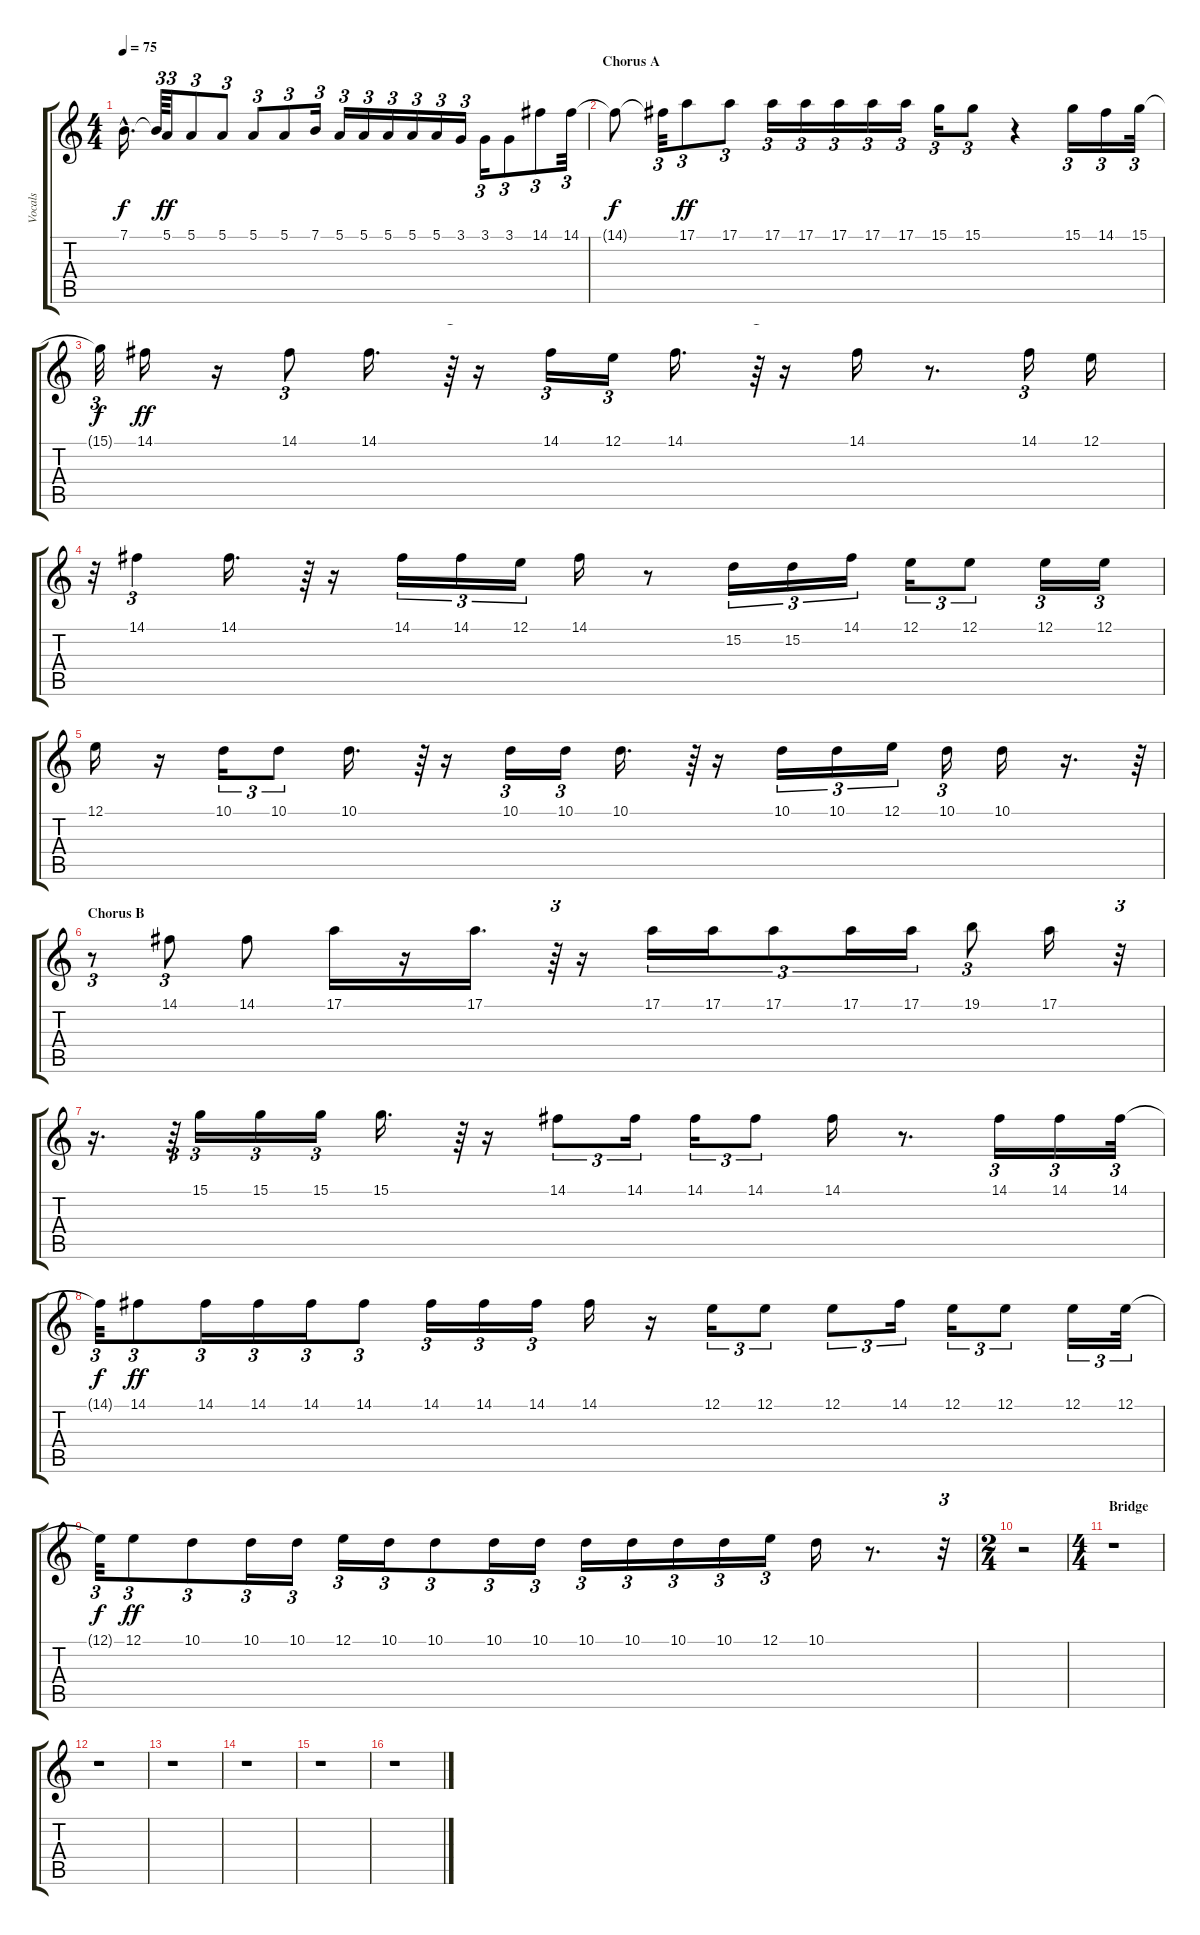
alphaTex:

\track ("Vocals" "Vocals") {instrument vibraphone}
\staff {score tabs}
\tuning (E4 B3 G3 D3 A2 E2) {hide}
\ts (4 4)
\tempo 75
\clef g2
\ks c
7.1{hac t}.16{d dy f} 7.1{t}.64{tu (3 2)} 5.1.16{tu (3 2) dy ff} 5.1.8{tu (3 2)} 5.1.8{tu (3 2)} 5.1.8{tu (3 2)} 5.1.8{tu (3 2)} 7.1.16{tu (3 2)} 5.1.16{tu (3 2)} 5.1.16{tu (3 2)} 5.1.16{tu (3 2)} 5.1.16{tu (3 2)} 5.1.16{tu (3 2)} 3.1.16{tu (3 2)} 3.1.16{tu (3 2)} 3.1.8{tu (3 2)} 14.1.8{tu (3 2)} 14.1.32{tu (3 2)} |
\section ("" "Chorus A")
14.1{t}.8{dy f} 14.1{t}.32{tu (3 2)} 17.1.8{tu (3 2) dy ff} 17.1.8{tu (3 2)} 17.1.16{tu (3 2)} 17.1.16{tu (3 2)} 17.1.16{tu (3 2)} 17.1.16{tu (3 2)} 17.1.16{tu (3 2)} 15.1.16{tu (3 2)} 15.1.8{tu (3 2)} r.4 15.1.16{tu (3 2)} 14.1.16{tu (3 2)} 15.1.32{tu (3 2)} |
15.1{t}.32{tu (3 2) dy f} 14.1.16{dy ff} r.16 14.1.8{tu (3 2)} 14.1.16{d} r.64{tu (3 2)} r.16 14.1.16{tu (3 2)} 12.1.16{tu (3 2)} 14.1.16{d} r.64{tu (3 2)} r.16 14.1.16 r.8{d} 14.1.16{tu (3 2)} 12.1.16 |
r.32{tu (3 2)} 14.1.4{tu (3 2)} 14.1.16{d} r.64{tu (3 2)} r.16 14.1.16{tu (3 2)} 14.1.16{tu (3 2)} 12.1.16{tu (3 2)} 14.1.16 r.8 15.2.16{tu (3 2)} 15.2.16{tu (3 2)} 14.1.16{tu (3 2)} 12.1.16{tu (3 2)} 12.1.8{tu (3 2)} 12.1.16{tu (3 2)} 12.1.16{tu (3 2)} |
12.1.16 r.16 10.1.16{tu (3 2)} 10.1.8{tu (3 2)} 10.1.16{d} r.64{tu (3 2)} r.16 10.1.16{tu (3 2)} 10.1.16{tu (3 2)} 10.1.16{d} r.64{tu (3 2)} r.16 10.1.16{tu (3 2)} 10.1.16{tu (3 2)} 12.1.16{tu (3 2)} 10.1.16{tu (3 2)} 10.1.16 r.16{d} r.64{tu (3 2)} |
\section ("" "Chorus B")
r.8{tu (3 2)} 14.1.8{tu (3 2)} 14.1.8 17.1.16 r.16 17.1.16{d} r.64{tu (3 2)} r.16 17.1.16{tu (3 2)} 17.1.16{tu (3 2)} 17.1.8{tu (3 2)} 17.1.16{tu (3 2)} 17.1.16{tu (3 2)} 19.1.8{tu (3 2)} 17.1.16 r.32{tu (3 2)} |
r.16{d} r.64{tu (3 2)} 15.1.16{tu (3 2)} 15.1.16{tu (3 2)} 15.1.16{tu (3 2)} 15.1.16{d} r.64{tu (3 2)} r.16 14.1.8{tu (3 2)} 14.1.16{tu (3 2)} 14.1.16{tu (3 2)} 14.1.8{tu (3 2)} 14.1.16 r.8{d} 14.1.16{tu (3 2)} 14.1.16{tu (3 2)} 14.1.32{tu (3 2)} |
14.1{t}.32{tu (3 2) dy f} 14.1.8{tu (3 2) dy ff} 14.1.16{tu (3 2)} 14.1.16{tu (3 2)} 14.1.16{tu (3 2)} 14.1.8{tu (3 2)} 14.1.16{tu (3 2)} 14.1.16{tu (3 2)} 14.1.16{tu (3 2)} 14.1.16 r.16 12.1.16{tu (3 2)} 12.1.8{tu (3 2)} 12.1.8{tu (3 2)} 14.1.16{tu (3 2)} 12.1.16{tu (3 2)} 12.1.8{tu (3 2)} 12.1.16{tu (3 2)} 12.1.32{tu (3 2)} |
12.1{t}.32{tu (3 2) dy f} 12.1.8{tu (3 2) dy ff} 10.1.8{tu (3 2)} 10.1.16{tu (3 2)} 10.1.16{tu (3 2)} 12.1.16{tu (3 2)} 10.1.16{tu (3 2)} 10.1.8{tu (3 2)} 10.1.16{tu (3 2)} 10.1.16{tu (3 2)} 10.1.16{tu (3 2)} 10.1.16{tu (3 2)} 10.1.16{tu (3 2)} 10.1.16{tu (3 2)} 12.1.16{tu (3 2)} 10.1.16 r.8{d} r.32{tu (3 2)} |
\ts (2 4)
r.2 |
\ts (4 4)
\section ("" "Bridge")
r.1 |
r.1 |
r.1 |
r.1 |
r.1 |
r.1
